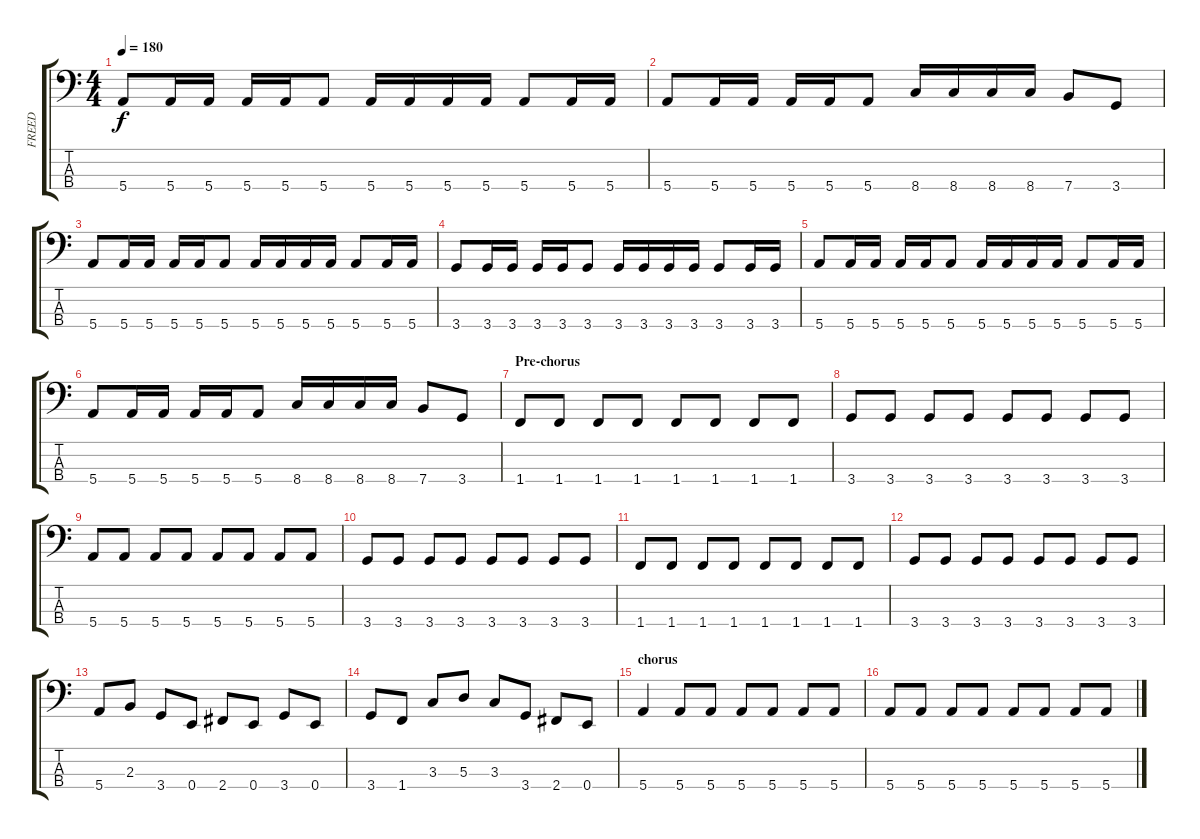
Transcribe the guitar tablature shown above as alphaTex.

\track ("FREED" "FREED") {instrument electricbassfinger}
\staff {score tabs}
\tuning (G2 D2 A1 E1) {hide}
\ts (4 4)
\tempo 180
\clef f4
\ks c
5.4.8{dy f} 5.4.16 5.4.16 5.4.16 5.4.16 5.4.8 5.4.16 5.4.16 5.4.16 5.4.16 5.4.8 5.4.16 5.4.16 |
5.4.8 5.4.16 5.4.16 5.4.16 5.4.16 5.4.8 8.4.16 8.4.16 8.4.16 8.4.16 7.4.8 3.4.8 |
5.4.8 5.4.16 5.4.16 5.4.16 5.4.16 5.4.8 5.4.16 5.4.16 5.4.16 5.4.16 5.4.8 5.4.16 5.4.16 |
3.4.8 3.4.16 3.4.16 3.4.16 3.4.16 3.4.8 3.4.16 3.4.16 3.4.16 3.4.16 3.4.8 3.4.16 3.4.16 |
5.4.8 5.4.16 5.4.16 5.4.16 5.4.16 5.4.8 5.4.16 5.4.16 5.4.16 5.4.16 5.4.8 5.4.16 5.4.16 |
5.4.8 5.4.16 5.4.16 5.4.16 5.4.16 5.4.8 8.4.16 8.4.16 8.4.16 8.4.16 7.4.8 3.4.8 |
\section ("" "Pre-chorus")
1.4.8 1.4.8 1.4.8 1.4.8 1.4.8 1.4.8 1.4.8 1.4.8 |
3.4.8 3.4.8 3.4.8 3.4.8 3.4.8 3.4.8 3.4.8 3.4.8 |
5.4.8 5.4.8 5.4.8 5.4.8 5.4.8 5.4.8 5.4.8 5.4.8 |
3.4.8 3.4.8 3.4.8 3.4.8 3.4.8 3.4.8 3.4.8 3.4.8 |
1.4.8 1.4.8 1.4.8 1.4.8 1.4.8 1.4.8 1.4.8 1.4.8 |
3.4.8 3.4.8 3.4.8 3.4.8 3.4.8 3.4.8 3.4.8 3.4.8 |
5.4.8 2.3.8 3.4.8 0.4.8 2.4.8 0.4.8 3.4.8 0.4.8 |
3.4.8 1.4.8 3.3.8 5.3.8 3.3.8 3.4.8 2.4.8 0.4.8 |
\section ("" "chorus")
5.4.4 5.4.8 5.4.8 5.4.8 5.4.8 5.4.8 5.4.8 |
5.4.8 5.4.8 5.4.8 5.4.8 5.4.8 5.4.8 5.4.8 5.4.8
